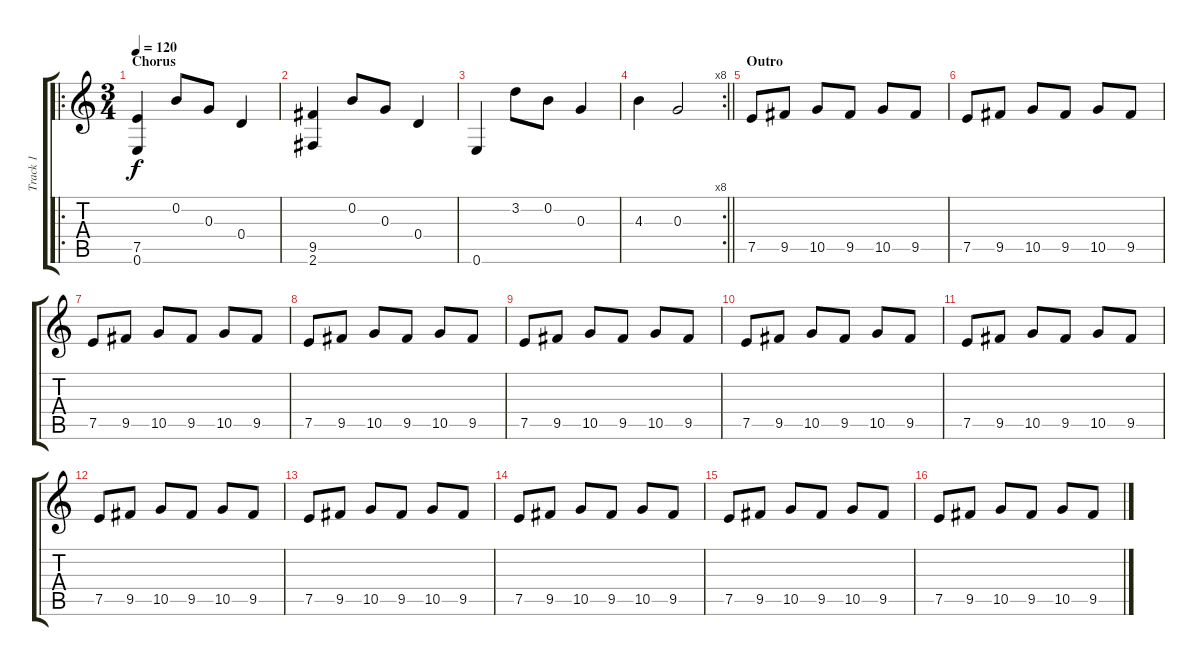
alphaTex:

\track ("Track 1" "Track 1") {instrument acousticguitarsteel}
\staff {score tabs}
\tuning (E4 B3 G3 D3 A2 E2) {hide}
\ro
\ts (3 4)
\section ("" "Chorus")
\tempo 120
\clef g2
\ks c
(7.5 0.6).4{dy f} 0.2.8 0.3.8 0.4.4 |
(9.5 2.6).4 0.2.8 0.3.8 0.4.4 |
0.6.4 3.2.8 0.2.8 0.3.4 |
\rc 8
\barLineRight lightlight
4.3.4 0.3.2 |
\section ("" "Outro")
7.5.8 9.5.8 10.5.8 9.5.8 10.5.8 9.5.8 |
7.5.8 9.5.8 10.5.8 9.5.8 10.5.8 9.5.8 |
7.5.8 9.5.8 10.5.8 9.5.8 10.5.8 9.5.8 |
7.5.8 9.5.8 10.5.8 9.5.8 10.5.8 9.5.8 |
7.5.8 9.5.8 10.5.8 9.5.8 10.5.8 9.5.8 |
7.5.8 9.5.8 10.5.8 9.5.8 10.5.8 9.5.8 |
7.5.8 9.5.8 10.5.8 9.5.8 10.5.8 9.5.8 |
7.5.8 9.5.8 10.5.8 9.5.8 10.5.8 9.5.8 |
7.5.8 9.5.8 10.5.8 9.5.8 10.5.8 9.5.8 |
7.5.8 9.5.8 10.5.8 9.5.8 10.5.8 9.5.8 |
7.5.8 9.5.8 10.5.8 9.5.8 10.5.8 9.5.8 |
7.5.8 9.5.8 10.5.8 9.5.8 10.5.8 9.5.8
